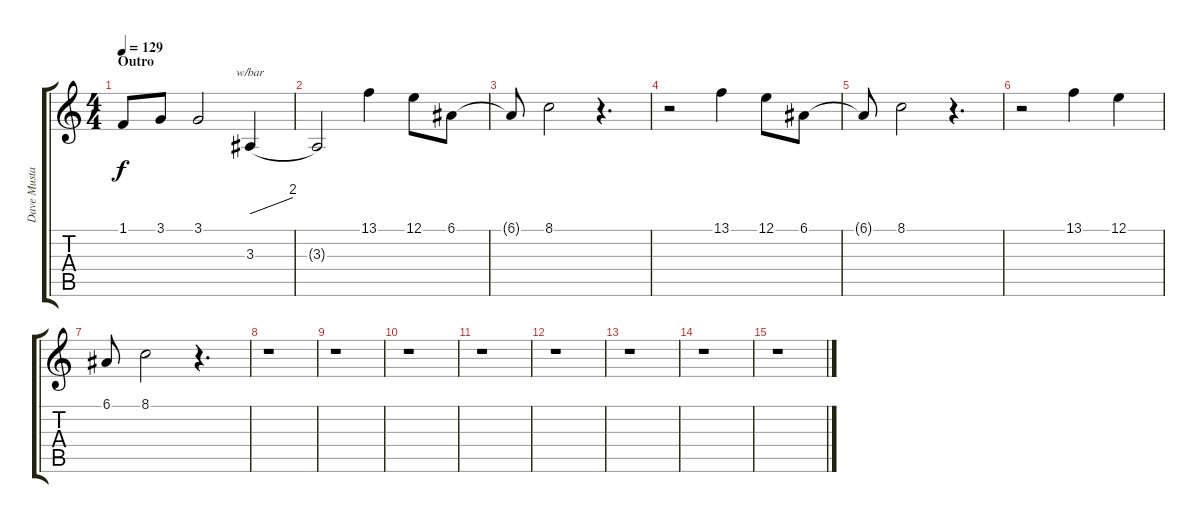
\track ("Dave Mustaine (vocals)" "Dave Musta") {instrument lead6voice}
\staff {score tabs}
\tuning (E4 B3 G3 D3 A2 E2) {hide}
\ts (4 4)
\section ("" "Outro")
\tempo 129
\clef g2
\ks c
1.1{t}.8{dy f} 3.1.8 3.1.2 3.3.4{tbe (dive default 0 0 60 8)} |
3.3{t}.2 13.1.4 12.1.8 6.1.8 |
6.1{t}.8{volume 10} 8.1.2 r.4{d} |
r.2 13.1.4 12.1.8 6.1.8 |
6.1{t}.8 8.1.2 r.4{d} |
r.2 13.1.4 12.1.4 |
6.1.8 8.1.2 r.4{d} |
r.1 |
r.1 |
r.1 |
r.1 |
r.1 |
r.1 |
r.1 |
r.1
